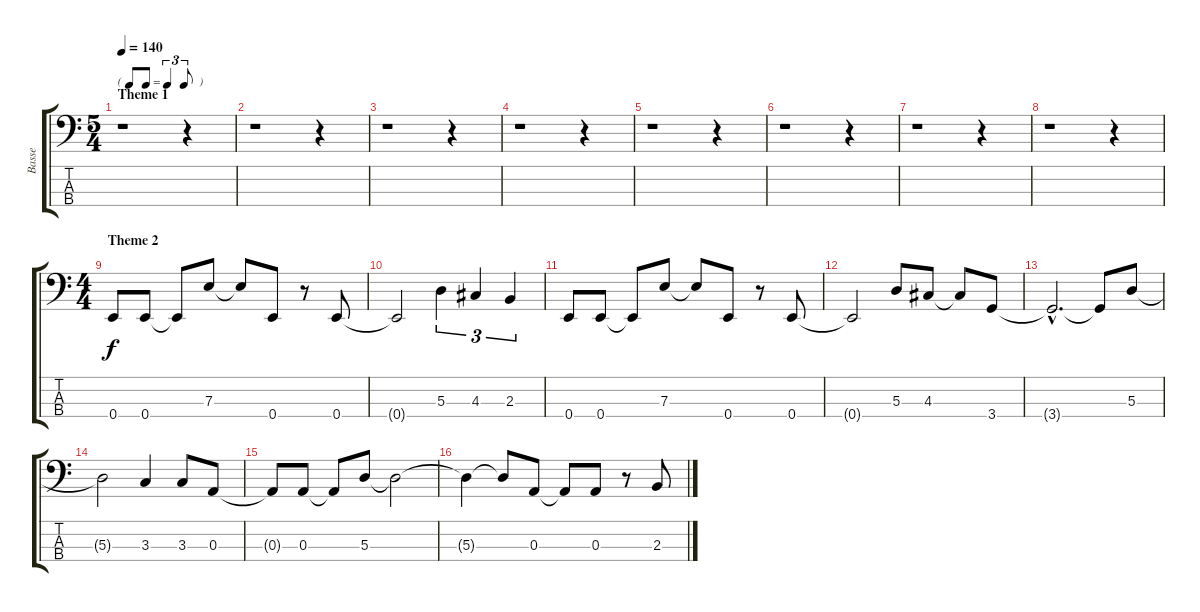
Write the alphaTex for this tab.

\track ("Basse" "Basse") {instrument electricbassfinger}
\staff {score tabs}
\tuning (G2 D2 A1 E1) {hide}
\ts (5 4)
\tf triplet8th
\section ("" "Theme 1")
\tempo 140
\clef f4
\ks c
r.1{dy f instrument electricbassfinger} r.4 |
r.1 r.4 |
r.1 r.4 |
r.1 r.4 |
r.1 r.4 |
r.1 r.4 |
r.1 r.4 |
r.1 r.4 |
\ts (4 4)
\section ("" "Theme 2")
0.4.8 0.4.8 0.4{t}.8 7.3.8 7.3{t}.8 0.4.8 r.8 0.4.8 |
0.4{t}.2 5.3.4{tu (3 2)} 4.3.4{tu (3 2)} 2.3.4{tu (3 2)} |
0.4.8 0.4.8 0.4{t}.8 7.3.8 7.3{t}.8 0.4.8 r.8 0.4.8 |
0.4{t}.2 5.3.8 4.3.8 4.3{t}.8 3.4.8 |
3.4{hac t}.2{d} 3.4{t}.8 5.3.8 |
5.3{t}.2 3.3.4 3.3.8 0.3.8 |
0.3{t}.8 0.3.8 0.3{t}.8 5.3.8 5.3{t}.2 |
5.3{t}.4 5.3{t}.8 0.3.8 0.3{t}.8 0.3.8 r.8 2.3.8
